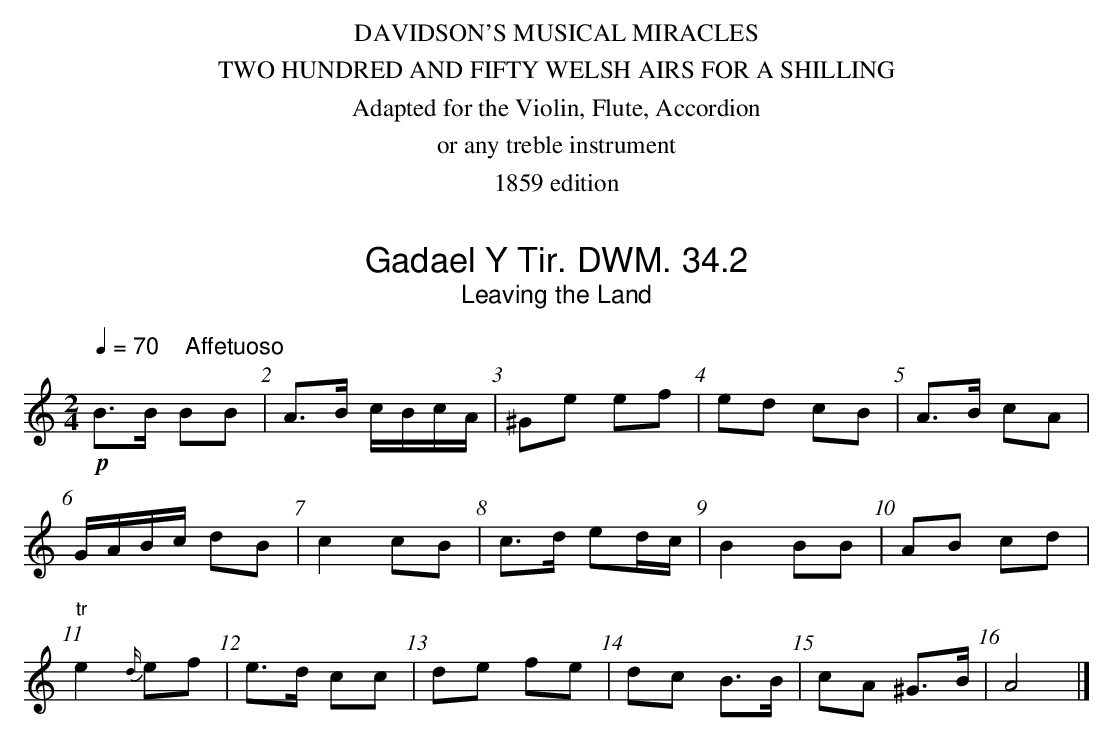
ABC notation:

X:1
T:Gadael Y Tir. DWM. 34.2
T:Leaving the Land
M:2/4
L:1/8
Q:1/4=70 "    Affetuoso"
K:Am
!p!B>B BB|A>B c/B/c/A/|^Ge ef|ed cB|A>B cA|
G/A/B/c/ dB|c2 cB|c>d ed/c/|B2 BB|AB cd|
"^tr"e2 {d/}ef|e>d cc|de fe|dc B>B|cA ^G>B|A4|]
